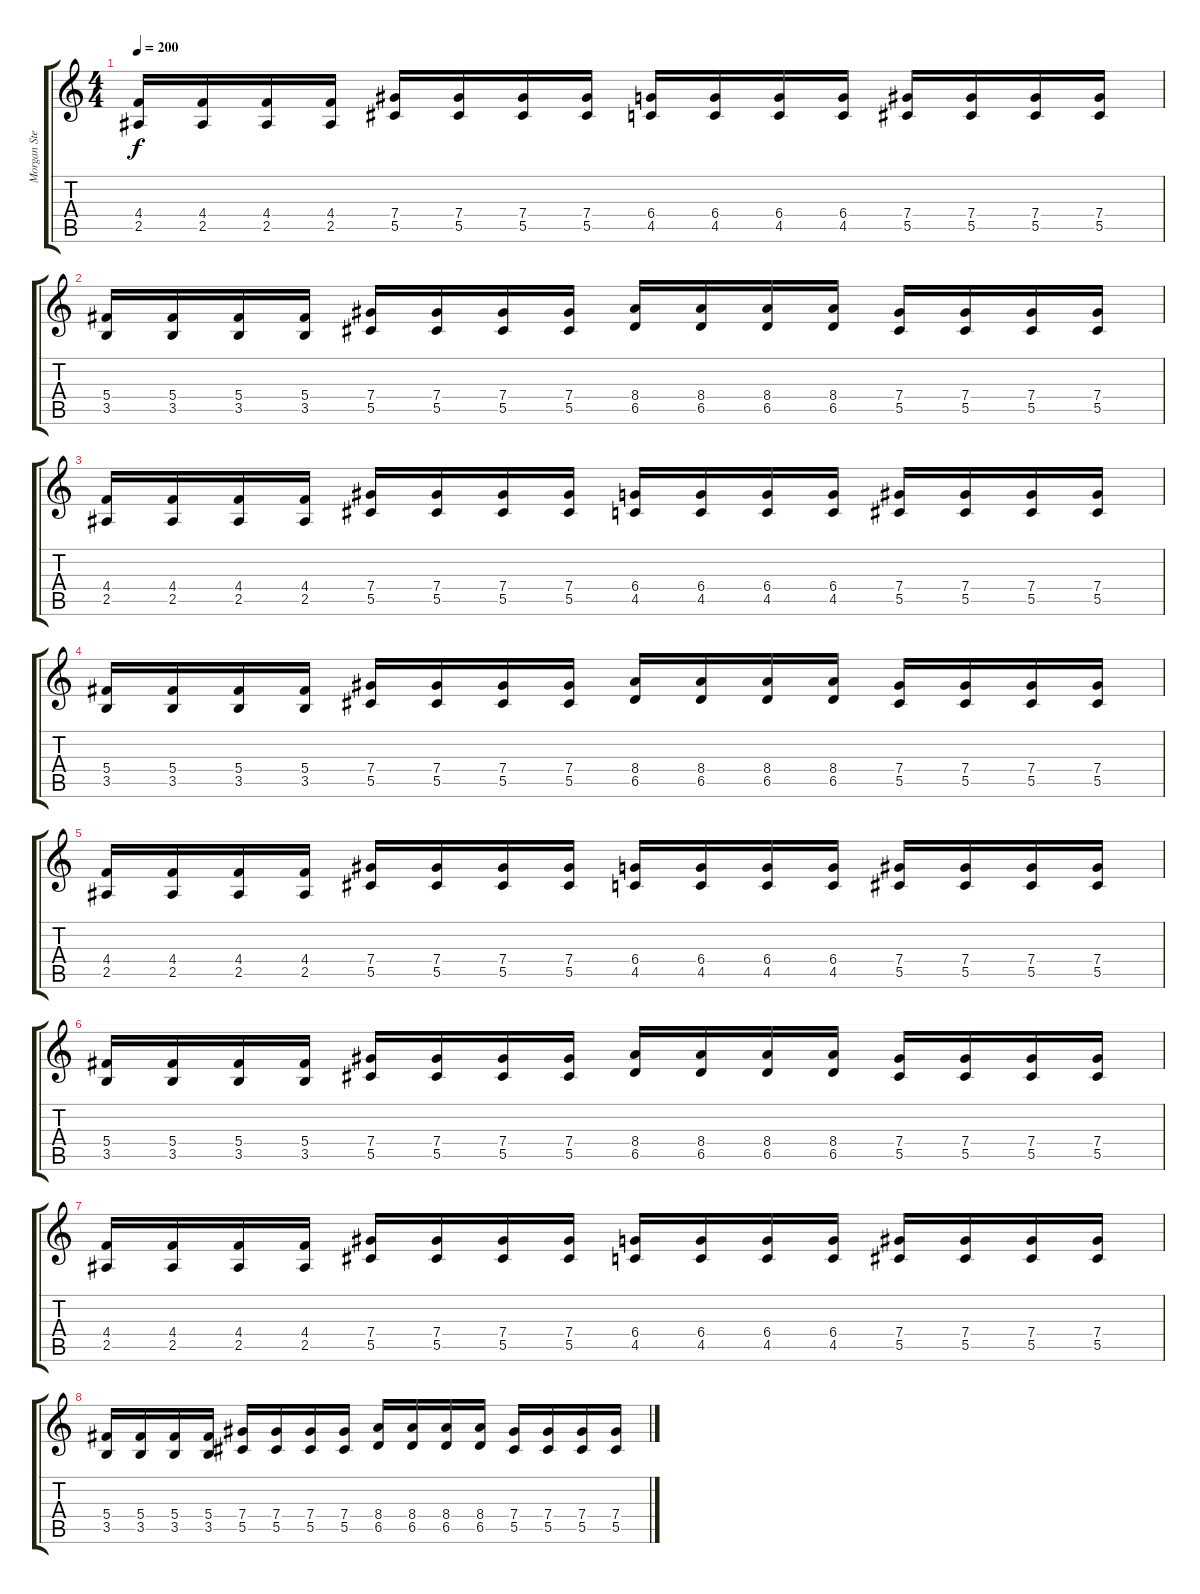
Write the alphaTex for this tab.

\track ("Morgan Steinmeyer Håkansson" "Morgan Ste") {instrument distortionguitar}
\staff {score tabs}
\tuning (Eb4 Bb3 Gb3 Db3 Ab2 Eb2) {hide}
\ts (4 4)
\tempo 200
\clef g2
\ks c
(4.4 2.5).16{dy f} (4.4 2.5).16 (4.4 2.5).16 (4.4 2.5).16 (7.4 5.5).16 (7.4 5.5).16 (7.4 5.5).16 (7.4 5.5).16 (6.4 4.5).16 (6.4 4.5).16 (6.4 4.5).16 (6.4 4.5).16 (7.4 5.5).16 (7.4 5.5).16 (7.4 5.5).16 (7.4 5.5).16 |
(5.4 3.5).16 (5.4 3.5).16 (5.4 3.5).16 (5.4 3.5).16 (7.4 5.5).16 (7.4 5.5).16 (7.4 5.5).16 (7.4 5.5).16 (8.4 6.5).16 (8.4 6.5).16 (8.4 6.5).16 (8.4 6.5).16 (7.4 5.5).16 (7.4 5.5).16 (7.4 5.5).16 (7.4 5.5).16 |
(4.4 2.5).16 (4.4 2.5).16 (4.4 2.5).16 (4.4 2.5).16 (7.4 5.5).16 (7.4 5.5).16 (7.4 5.5).16 (7.4 5.5).16 (6.4 4.5).16 (6.4 4.5).16 (6.4 4.5).16 (6.4 4.5).16 (7.4 5.5).16 (7.4 5.5).16 (7.4 5.5).16 (7.4 5.5).16 |
(5.4 3.5).16 (5.4 3.5).16 (5.4 3.5).16 (5.4 3.5).16 (7.4 5.5).16 (7.4 5.5).16 (7.4 5.5).16 (7.4 5.5).16 (8.4 6.5).16 (8.4 6.5).16 (8.4 6.5).16 (8.4 6.5).16 (7.4 5.5).16 (7.4 5.5).16 (7.4 5.5).16 (7.4 5.5).16 |
(4.4 2.5).16 (4.4 2.5).16 (4.4 2.5).16 (4.4 2.5).16 (7.4 5.5).16 (7.4 5.5).16 (7.4 5.5).16 (7.4 5.5).16 (6.4 4.5).16 (6.4 4.5).16 (6.4 4.5).16 (6.4 4.5).16 (7.4 5.5).16 (7.4 5.5).16 (7.4 5.5).16 (7.4 5.5).16 |
(5.4 3.5).16 (5.4 3.5).16 (5.4 3.5).16 (5.4 3.5).16 (7.4 5.5).16 (7.4 5.5).16 (7.4 5.5).16 (7.4 5.5).16 (8.4 6.5).16 (8.4 6.5).16 (8.4 6.5).16 (8.4 6.5).16 (7.4 5.5).16 (7.4 5.5).16 (7.4 5.5).16 (7.4 5.5).16 |
(4.4 2.5).16 (4.4 2.5).16 (4.4 2.5).16 (4.4 2.5).16 (7.4 5.5).16 (7.4 5.5).16 (7.4 5.5).16 (7.4 5.5).16 (6.4 4.5).16 (6.4 4.5).16 (6.4 4.5).16 (6.4 4.5).16 (7.4 5.5).16 (7.4 5.5).16 (7.4 5.5).16 (7.4 5.5).16 |
(5.4 3.5).16 (5.4 3.5).16 (5.4 3.5).16 (5.4 3.5).16 (7.4 5.5).16 (7.4 5.5).16 (7.4 5.5).16 (7.4 5.5).16 (8.4 6.5).16 (8.4 6.5).16 (8.4 6.5).16 (8.4 6.5).16 (7.4 5.5).16 (7.4 5.5).16 (7.4 5.5).16 (7.4 5.5).16
